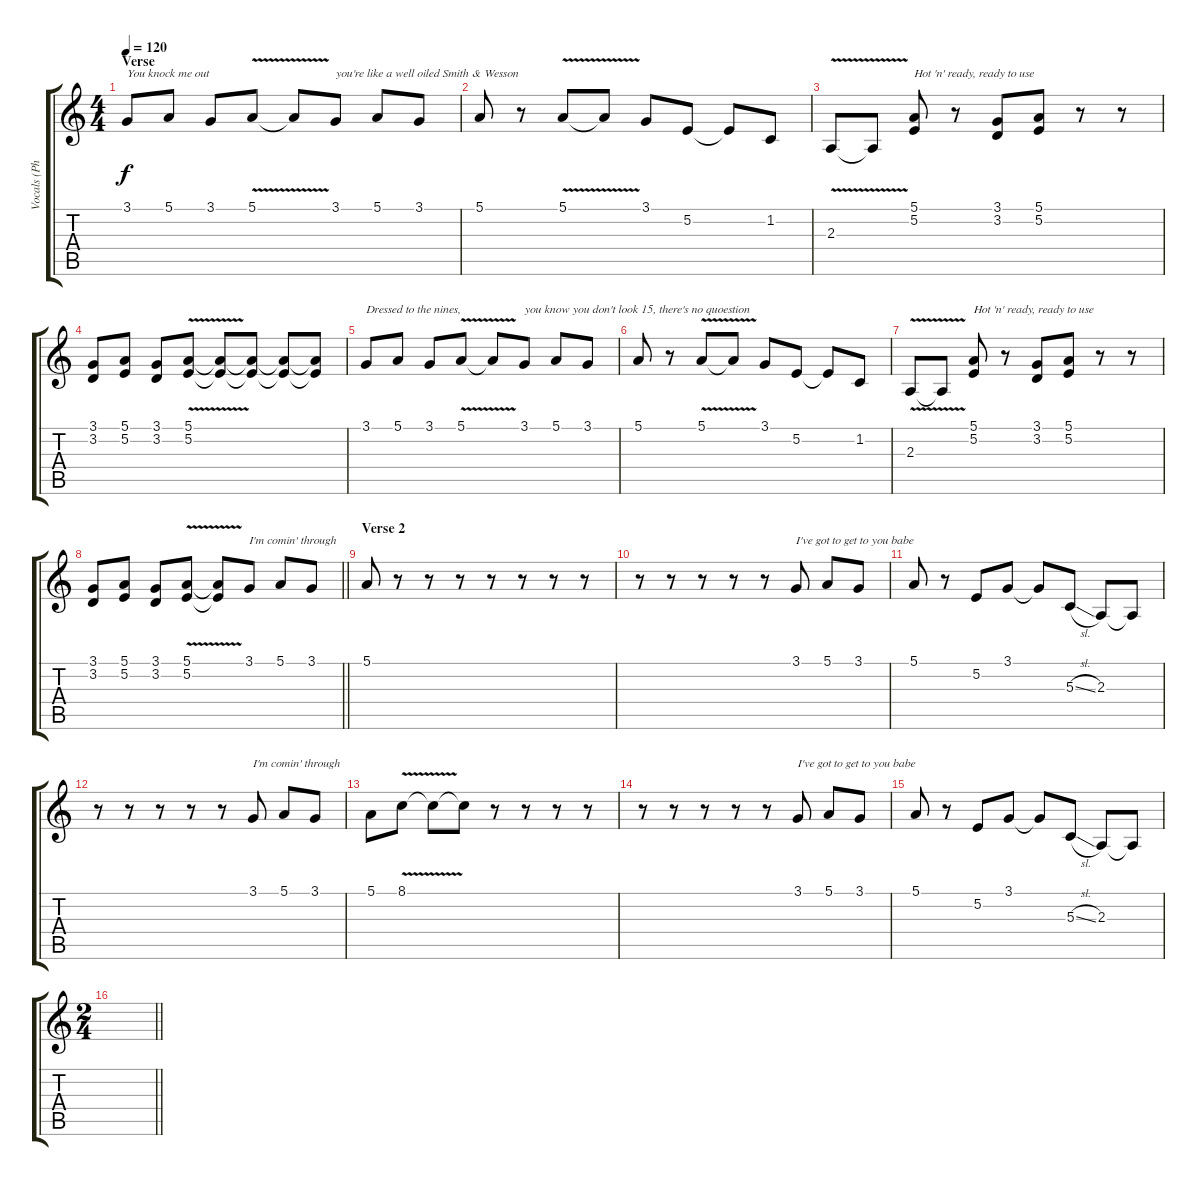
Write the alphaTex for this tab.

\track ("Vocals (Phil Moog)" "Vocals (Ph") {instrument tenorsax}
\staff {score tabs}
\tuning (E4 B3 G3 D3 A2 E2) {hide}
\ts (4 4)
\section ("" "Verse")
\tempo 120
\clef g2
\ks c
3.1.8{txt "You knock me out " dy f} 5.1.8 3.1.8 5.1{v}.8 5.1{t}.8 3.1.8{txt "you're like a well oiled Smith & Wesson"} 5.1.8 3.1.8 |
5.1.8 r.8 5.1{v}.8 5.1{t}.8 3.1.8 5.2.8 5.2{t}.8 1.2.8 |
2.3{v}.8 2.3{t}.8 (5.1 5.2).8{txt "Hot 'n' ready, ready to use"} r.8 (3.1 3.2).8 (5.1 5.2).8 r.8 r.8 |
(3.1 3.2).8 (5.1 5.2).8 (3.1 3.2).8 (5.1{v} 5.2{v}).8 (5.1{t} 5.2{t}).8 (5.1{t} 5.2{t}).8 (5.1{t} 5.2{t}).8 (5.1{t} 5.2{t}).8 |
3.1.8{txt "Dressed to the nines, "} 5.1.8 3.1.8 5.1{v}.8 5.1{t}.8 3.1.8{txt "you know you don't look 15, there's no quoestion"} 5.1.8 3.1.8 |
5.1.8 r.8 5.1{v}.8 5.1{t}.8 3.1.8 5.2.8 5.2{t}.8 1.2.8 |
2.3{v}.8 2.3{t}.8 (5.1 5.2).8{txt "Hot 'n' ready, ready to use"} r.8 (3.1 3.2).8 (5.1 5.2).8 r.8 r.8 |
\barLineRight lightlight
(3.1 3.2).8 (5.1 5.2).8 (3.1 3.2).8 (5.1{v} 5.2{v}).8 (5.1{t} 5.2{t}).8 3.1.8{txt "I'm comin' through"} 5.1.8 3.1.8 |
\section ("" "Verse 2")
5.1.8 r.8 r.8 r.8 r.8 r.8 r.8 r.8 |
r.8 r.8 r.8 r.8 r.8 3.1.8{txt "I've got to get to you babe"} 5.1.8 3.1.8 |
5.1.8 r.8 5.2.8 3.1.8 3.1{t}.8 5.3{sl}.8 2.3.8 2.3{t}.8 |
r.8 r.8 r.8 r.8 r.8 3.1.8{txt "I'm comin' through"} 5.1.8 3.1.8 |
5.1.8 8.1{v}.8 8.1{t}.8 8.1{t}.8 r.8 r.8 r.8 r.8 |
r.8 r.8 r.8 r.8 r.8 3.1.8{txt "I've got to get to you babe"} 5.1.8 3.1.8 |
5.1.8 r.8 5.2.8 3.1.8 3.1{t}.8 5.3{sl}.8 2.3.8 2.3{t}.8 |
\ts (2 4)
\barLineRight lightlight
